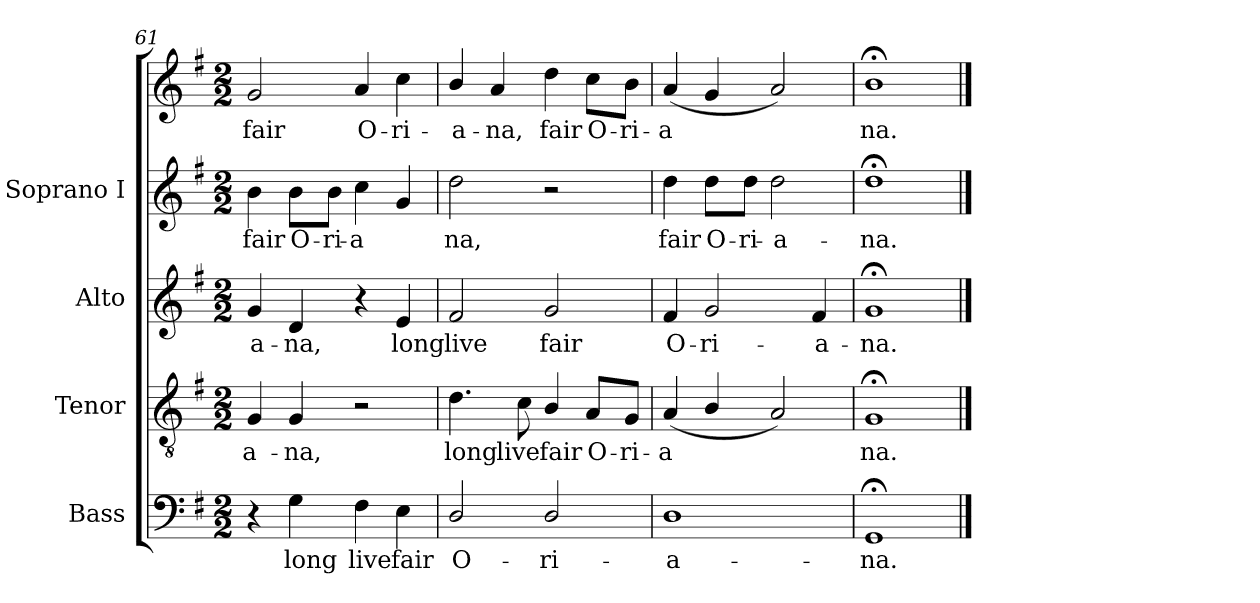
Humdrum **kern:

**kern	**text	**kern	**text	**kern	**text	**kern	**text	**kern	**text
*part4	*part4	*part3	*part3	*part2	*part2	*part1	*part1	*part1	*part1
*staff5	*staff5	*staff4	*staff4	*staff3	*staff3	*staff2	*staff2	*staff1	*staff1
*I"Bass	*	*I"Tenor	*	*I"Alto	*	*I"Soprano I	*	*	*
*I'B	*	*I'T	*	*I'A	*	*I'S	*	*	*
*clefF4	*	*clefGv2	*	*clefG2	*	*clefG2	*	*clefG2	*
*k[f#]	*	*k[f#]	*	*k[f#]	*	*k[f#]	*	*k[f#]	*
*G:	*	*G:	*	*G:	*	*G:	*	*G:	*
*M2/2	*	*M2/2	*	*M2/2	*	*M2/2	*	*M2/2	*
=61	=61	=61	=61	=61	=61	=61	=61	=61	=61
!	!	!	!LO:LY:b	!	!LO:LY:b	!	!LO:LY:b	!	!LO:LY:b
4r	.	4G/	-­a-	4g/	a-	4b\	-fair	2g/	fair
!	!LO:LY:b	!	!LO:LY:b	!	!LO:LY:b	!	!LO:LY:b	!	!
4G\	long	4G/	-na,	4d/	-na,	8b\L	O-	.	.
!	!	!	!	!	!	!	!LO:LY:b	!	!
.	.	.	.	.	.	8b\J	-ri-	.	.
!	!LO:LY:b	!	!	!	!	!	!LO:LY:b	!	!LO:LY:b
4F#\	live	2r	.	4r	.	4cc\	-a­	4a/	O-
!	!LO:LY:b	!	!	!	!LO:LY:b	!	!	!	!LO:LY:b
4E\	fair	.	.	4e/	long	4g/	.	4cc\	-ri-
=62	=62	=62	=62	=62	=62	=62	=62	=62	=62
!	!LO:LY:b	!	!LO:LY:b	!	!LO:LY:b	!	!LO:LY:b	!	!LO:LY:b
2D/	O-	4.d\	long	2f#/	live	2dd\	-na,	4b/	a-
!	!	!	!	!	!	!	!	!	!LO:LY:b
.	.	.	.	.	.	.	.	4a/	-na,
!	!	!	!LO:LY:b	!	!	!	!	!	!
.	.	8c\	live	.	.	.	.	.	.
!	!LO:LY:b	!	!LO:LY:b	!	!LO:LY:b	!	!	!	!LO:LY:b
2D/	-ri-	4B/	fair	2g/	fair	2r	.	4dd\	fair
!	!	!	!LO:LY:b	!	!	!	!	!	!LO:LY:b
.	.	8A/L	O-	.	.	.	.	8cc\L	O-
!	!	!	!LO:LY:b	!	!	!	!	!	!LO:LY:b
.	.	8G/J	-ri-	.	.	.	.	8b\J	-ri-
=63	=63	=63	=63	=63	=63	=63	=63	=63	=63
!	!LO:LY:b	!	!LO:LY:b	!	!LO:LY:b	!	!LO:LY:b	!	!LO:LY:b
1D	-a-	(<4A/	-a­	4f#/	O-	4dd\	fair	(<4a/	a­
!	!	!	!	!	!LO:LY:b	!	!LO:LY:b	!	!
.	.	4B/	.	2g/	-ri-	8dd\L	O-	4g/	.
!	!	!	!	!	!	!	!LO:LY:b	!	!
.	.	.	.	.	.	8dd\J	-ri-	.	.
!	!	!	!	!	!	!	!LO:LY:b	!	!
.	.	2A/)	.	.	.	2dd\	-a-	2a/)	.
!	!	!	!	!	!LO:LY:b	!	!	!	!
.	.	.	.	4f#/	-a-	.	.	.	.
=64	=64	=64	=64	=64	=64	=64	=64	=64	=64
!	!LO:LY:b	!	!LO:LY:b	!	!LO:LY:b	!	!LO:LY:b	!	!LO:LY:b
1GG;	-na.	1G;	na.	1g;	-na.	1dd;<	na.	1b;<	-na.
==	==	==	==	==	==	==	==	==	==
*-	*-	*-	*-	*-	*-	*-	*-	*-	*-
